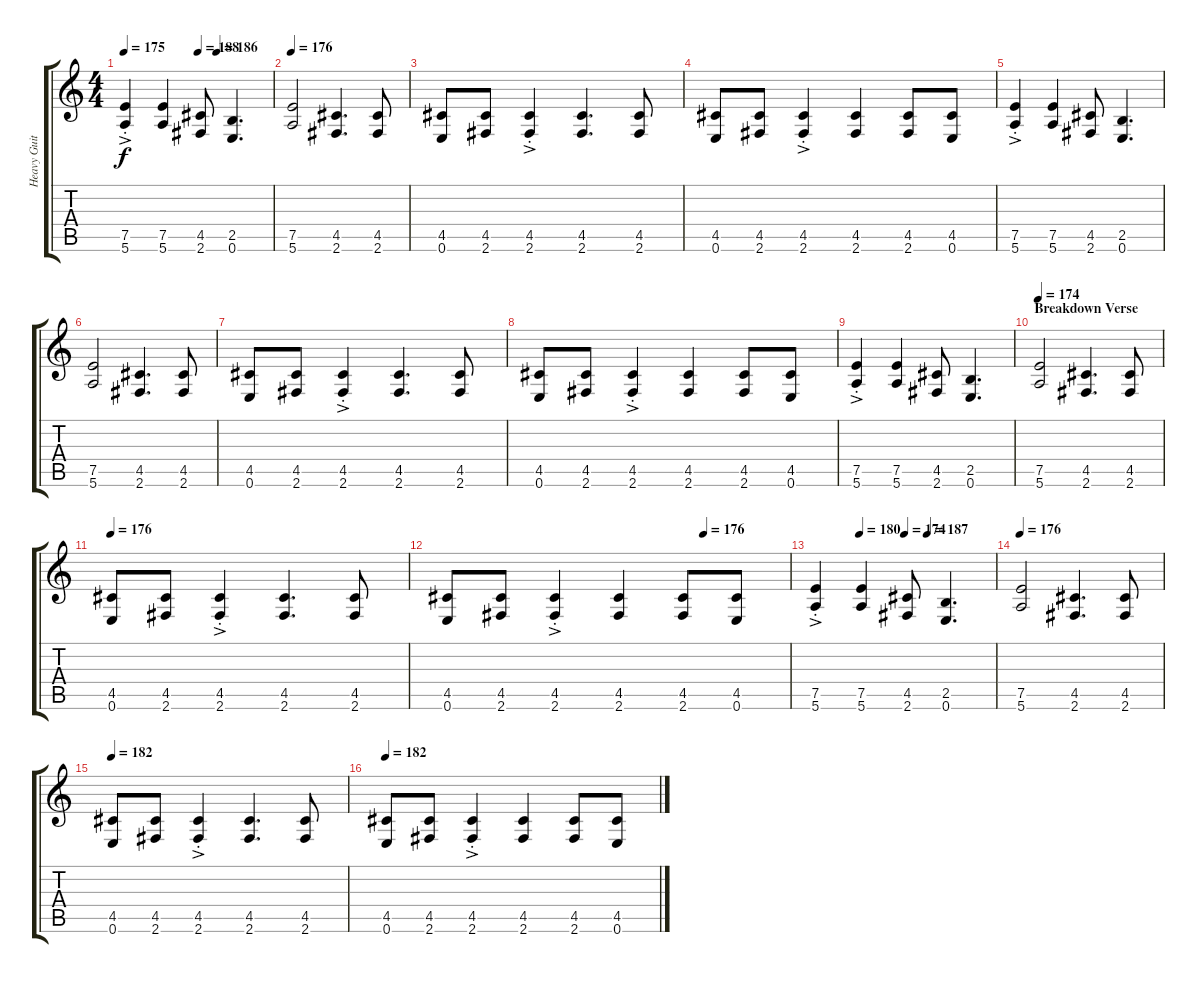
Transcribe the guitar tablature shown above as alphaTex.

\track ("Heavy Guitar Right Channel" "Heavy Guit") {instrument overdrivenguitar}
\staff {score tabs}
\tuning (E4 B3 G3 D3 A2 E2) {hide}
\ts (4 4)
\tempo 175
\tempo (188 0.5)
\tempo (186 0.625)
\clef g2
\ks c
(7.5{ac st} 5.6{ac st}).4{dy f} (7.5 5.6).4 (4.5 2.6).8 (2.5 0.6).4{d} |
\tempo 176
(7.5 5.6).2 (4.5 2.6).4{d} (4.5 2.6).8 |
(4.5 0.6).8 (4.5 2.6).8 (4.5{ac st} 2.6{ac st}).4 (4.5 2.6).4{d} (4.5 2.6).8 |
(4.5 0.6).8 (4.5 2.6).8 (4.5{ac st} 2.6{ac st}).4 (4.5 2.6).4 (4.5 2.6).8 (4.5 0.6).8 |
(7.5{ac st} 5.6{ac st}).4 (7.5 5.6).4 (4.5 2.6).8 (2.5 0.6).4{d} |
(7.5 5.6).2 (4.5 2.6).4{d} (4.5 2.6).8 |
(4.5 0.6).8 (4.5 2.6).8 (4.5{ac st} 2.6{ac st}).4 (4.5 2.6).4{d} (4.5 2.6).8 |
(4.5 0.6).8 (4.5 2.6).8 (4.5{ac st} 2.6{ac st}).4 (4.5 2.6).4 (4.5 2.6).8 (4.5 0.6).8 |
(7.5{ac st} 5.6{ac st}).4 (7.5 5.6).4 (4.5 2.6).8 (2.5 0.6).4{d} |
\section ("" "Breakdown Verse")
\tempo 174
(7.5 5.6).2 (4.5 2.6).4{d} (4.5 2.6).8 |
\tempo 176
(4.5 0.6).8 (4.5 2.6).8 (4.5{ac st} 2.6{ac st}).4 (4.5 2.6).4{d} (4.5 2.6).8 |
\tempo (176 0.75)
(4.5 0.6).8 (4.5 2.6).8 (4.5{ac st} 2.6{ac st}).4 (4.5 2.6).4 (4.5 2.6).8 (4.5 0.6).8 |
\tempo (180 0.25)
\tempo (174 0.5)
\tempo (187 0.625)
(7.5{ac st} 5.6{ac st}).4 (7.5 5.6).4 (4.5 2.6).8 (2.5 0.6).4{d} |
\tempo 176
(7.5 5.6).2 (4.5 2.6).4{d} (4.5 2.6).8 |
\tempo 182
(4.5 0.6).8 (4.5 2.6).8 (4.5{ac st} 2.6{ac st}).4 (4.5 2.6).4{d} (4.5 2.6).8 |
\tempo 182
(4.5 0.6).8 (4.5 2.6).8 (4.5{ac st} 2.6{ac st}).4 (4.5 2.6).4 (4.5 2.6).8 (4.5 0.6).8
